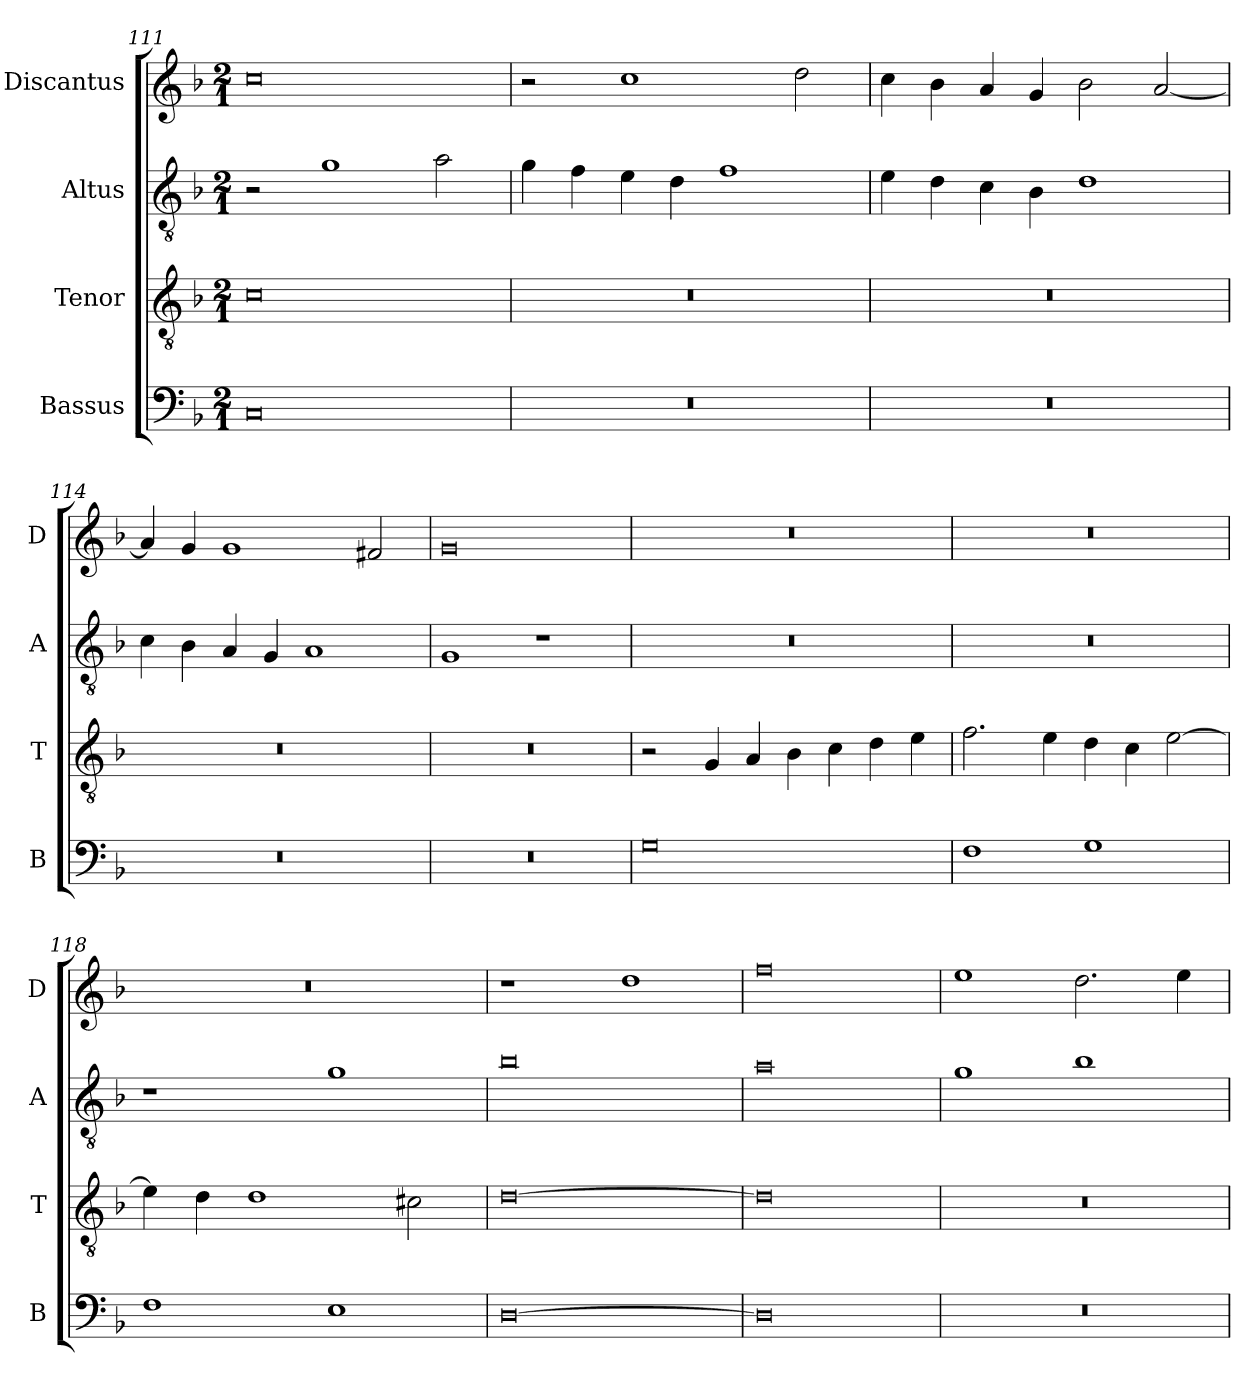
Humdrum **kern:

**kern	**kern	**kern	**kern
*part4	*part3	*part2	*part1
*staff4	*staff3	*staff2	*staff1
*I"Bassus	*I"Tenor	*I"Altus	*I"Discantus
*I'B	*I'T	*I'A	*I'D
*clefF4	*clefGv2	*clefGv2	*clefG2
*k[b-]	*k[b-]	*k[b-]	*k[b-]
*M2/1	*M2/1	*M2/1	*M2/1
=111	=111	=111	=111
0C	0c	2r	0cc
.	.	1g	.
.	.	2a\	.
=112	=112	=112	=112
0r	0r	4g\	2r
.	.	4f\	.
.	.	4e\	1cc
.	.	4d\	.
.	.	1f	.
.	.	.	2dd\
=113	=113	=113	=113
0r	0r	4e\	4cc\
.	.	4d\	4b-\
.	.	4c\	4a/
.	.	4B-\	4g/
.	.	1d	2b-\
.	.	.	[2a/
=114	=114	=114	=114
0r	0r	4c\	4a/]
.	.	4B-\	4g/
.	.	4A/	1g
.	.	4G/	.
.	.	1A	.
.	.	.	2f#X/
=115	=115	=115	=115
0r	0r	1G	0g
.	.	1r	.
=116	=116	=116	=116
0G	2r	0r	0r
.	4G/	.	.
.	4A/	.	.
.	4B-\	.	.
.	4c\	.	.
.	4d\	.	.
.	4e\	.	.
=117	=117	=117	=117
1F	2.f\	0r	0r
.	4e\	.	.
1G	4d\	.	.
.	4c\	.	.
.	[2e\	.	.
=118	=118	=118	=118
1F	4e\]	1r	0r
.	4d\	.	.
.	1d	.	.
1E	.	1g	.
.	2c#X\	.	.
=119	=119	=119	=119
[0D	[0d	0b-	1r
.	.	.	1dd
=120	=120	=120	=120
0D]	0d]	0a	0ff
=121	=121	=121	=121
0r	0r	1g	1ee
.	.	1b-	2.dd\
.	.	.	4ee\
=	=	=	=
*-	*-	*-	*-
